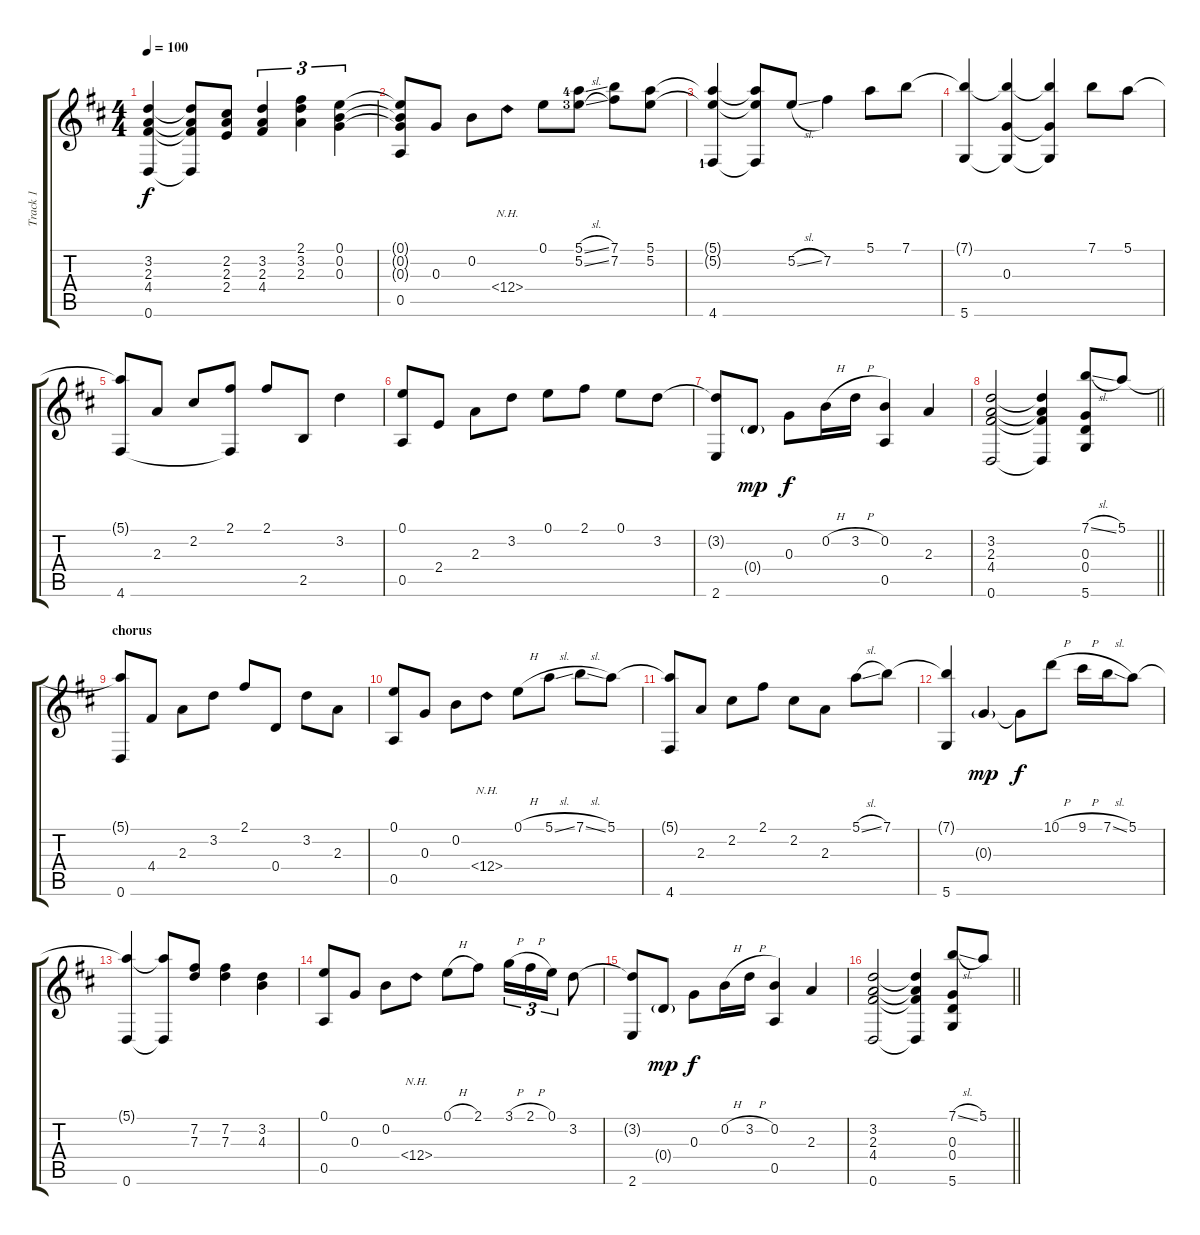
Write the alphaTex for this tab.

\track ("Track 1" "Track 1") {instrument acousticguitarsteel}
\staff {score tabs}
\tuning (E4 B3 G3 D3 A2 D2) {hide}
\ts (4 4)
\tempo 100
\clef g2
\ks d
(3.2 2.3 4.4 0.6).4{dy f} (3.2{t} 2.3{t} 4.4{t} 0.6{t}).8 (2.2 2.3 2.4).8 (3.2 2.3 4.4).4{tu (3 2)} (2.1 3.2 2.3).4{tu (3 2)} (0.1 0.2 0.3).4{tu (3 2)} |
(0.1{t} 0.2{t} 0.3{t} 0.5).8 0.3.8 0.2.8 12.4{nh}.8 0.1.8 (5.1{sl lf 5} 5.2{sl lf 4}).8 (7.1 7.2).8 (5.1 5.2).8 |
(5.1{t} 5.2{t} 4.6{lf 2}).4 (5.1{t} 5.2{t} 4.6{t}).8 5.2{sl}.8 7.2.4 5.1.8 7.1.8 |
(7.1{t} 5.6).4 (7.1{t} 0.3 5.6{t}).4 (7.1{t} 0.3{t} 5.6{t}).4 7.1.8 5.1.8 |
(5.1{t} 4.6).8 2.3.8 2.2.8 (2.1 4.6{t}).8 2.1.8 2.5.8 3.2.4 |
(0.1 0.5).8 2.4.8 2.3.8 3.2.8 0.1.8 2.1.8 0.1.8 3.2.8 |
(3.2{t} 2.6).8 0.4{g}.8{dy mp} 0.3.8{dy f} 0.2{h}.16 3.2{h}.16 (0.2 0.5).4 2.3.4 |
\barLineRight lightlight
(3.2 2.3 4.4 0.6).2 (3.2{t} 2.3{t} 4.4{t} 0.6{t}).4 (7.1{sl} 0.3 0.4 5.6).8 5.1.8 |
\section ("" "chorus")
(5.1{t} 0.6).8 4.4.8 2.3.8 3.2.8 2.1.8 0.4.8 3.2.8 2.3.8 |
(0.1 0.5).8 0.3.8 0.2.8 12.4{nh}.8 0.1{h}.8 5.1{sl}.8 7.1{sl}.8 5.1.8 |
(5.1{t} 4.6).8 2.3.8 2.2.8 2.1.8 2.2.8 2.3.8 5.1{sl}.8 7.1.8 |
(7.1{t} 5.6).4 0.3{g}.4{dy mp} 0.3{t}.8{dy f} 10.1{h}.8 9.1{h}.16 7.1{sl}.16 5.1.8 |
(5.1{t} 0.6).4 (5.1{t} 0.6{t}).8 (7.2 7.3).8 (7.2 7.3).4 (3.2 4.3).4 |
(0.1 0.5).8 0.3.8 0.2.8 12.4{nh}.8 0.1{h}.8 2.1.8 3.1{h}.16{tu (3 2)} 2.1{h}.16{tu (3 2)} 0.1.16{tu (3 2)} 3.2.8 |
(3.2{t} 2.6).8 0.4{g}.8{dy mp} 0.3.8{dy f} 0.2{h}.16 3.2{h}.16 (0.2 0.5).4 2.3.4 |
\barLineRight lightlight
(3.2 2.3 4.4 0.6).2 (3.2{t} 2.3{t} 4.4{t} 0.6{t}).4 (7.1{sl} 0.3 0.4 5.6).8 5.1.8
